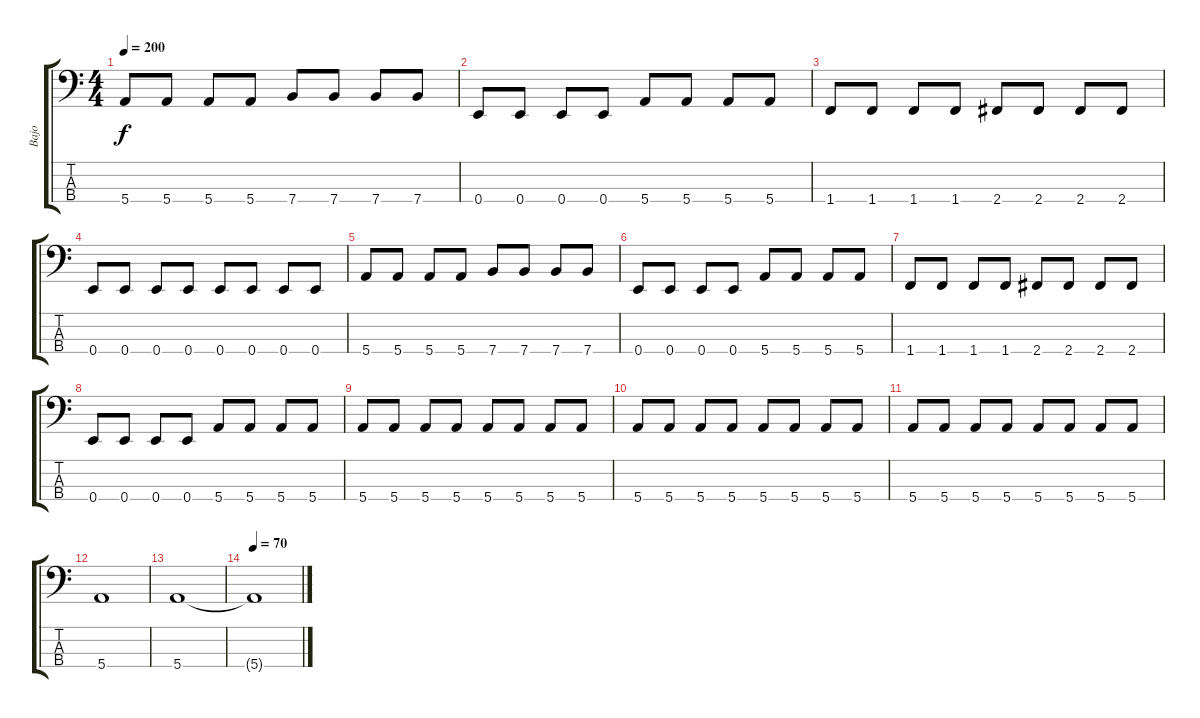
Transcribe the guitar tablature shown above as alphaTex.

\track ("Bajo" "Bajo") {instrument fretlessbass}
\staff {score tabs}
\tuning (G2 D2 A1 E1) {hide}
\ts (4 4)
\tempo 200
\clef f4
\ks c
5.4.8{dy f} 5.4.8 5.4.8 5.4.8 7.4.8 7.4.8 7.4.8 7.4.8 |
0.4.8 0.4.8 0.4.8 0.4.8 5.4.8 5.4.8 5.4.8 5.4.8 |
1.4.8 1.4.8 1.4.8 1.4.8 2.4.8 2.4.8 2.4.8 2.4.8 |
0.4.8 0.4.8 0.4.8 0.4.8 0.4.8 0.4.8 0.4.8 0.4.8 |
5.4.8 5.4.8 5.4.8 5.4.8 7.4.8 7.4.8 7.4.8 7.4.8 |
0.4.8 0.4.8 0.4.8 0.4.8 5.4.8 5.4.8 5.4.8 5.4.8 |
1.4.8 1.4.8 1.4.8 1.4.8 2.4.8 2.4.8 2.4.8 2.4.8 |
0.4.8 0.4.8 0.4.8 0.4.8 5.4.8 5.4.8 5.4.8 5.4.8 |
5.4.8 5.4.8 5.4.8 5.4.8 5.4.8 5.4.8 5.4.8 5.4.8 |
5.4.8 5.4.8 5.4.8 5.4.8 5.4.8 5.4.8 5.4.8 5.4.8 |
5.4.8 5.4.8 5.4.8 5.4.8 5.4.8 5.4.8 5.4.8 5.4.8 |
5.4.1 |
5.4.1 |
\tempo 70
5.4{t}.1
